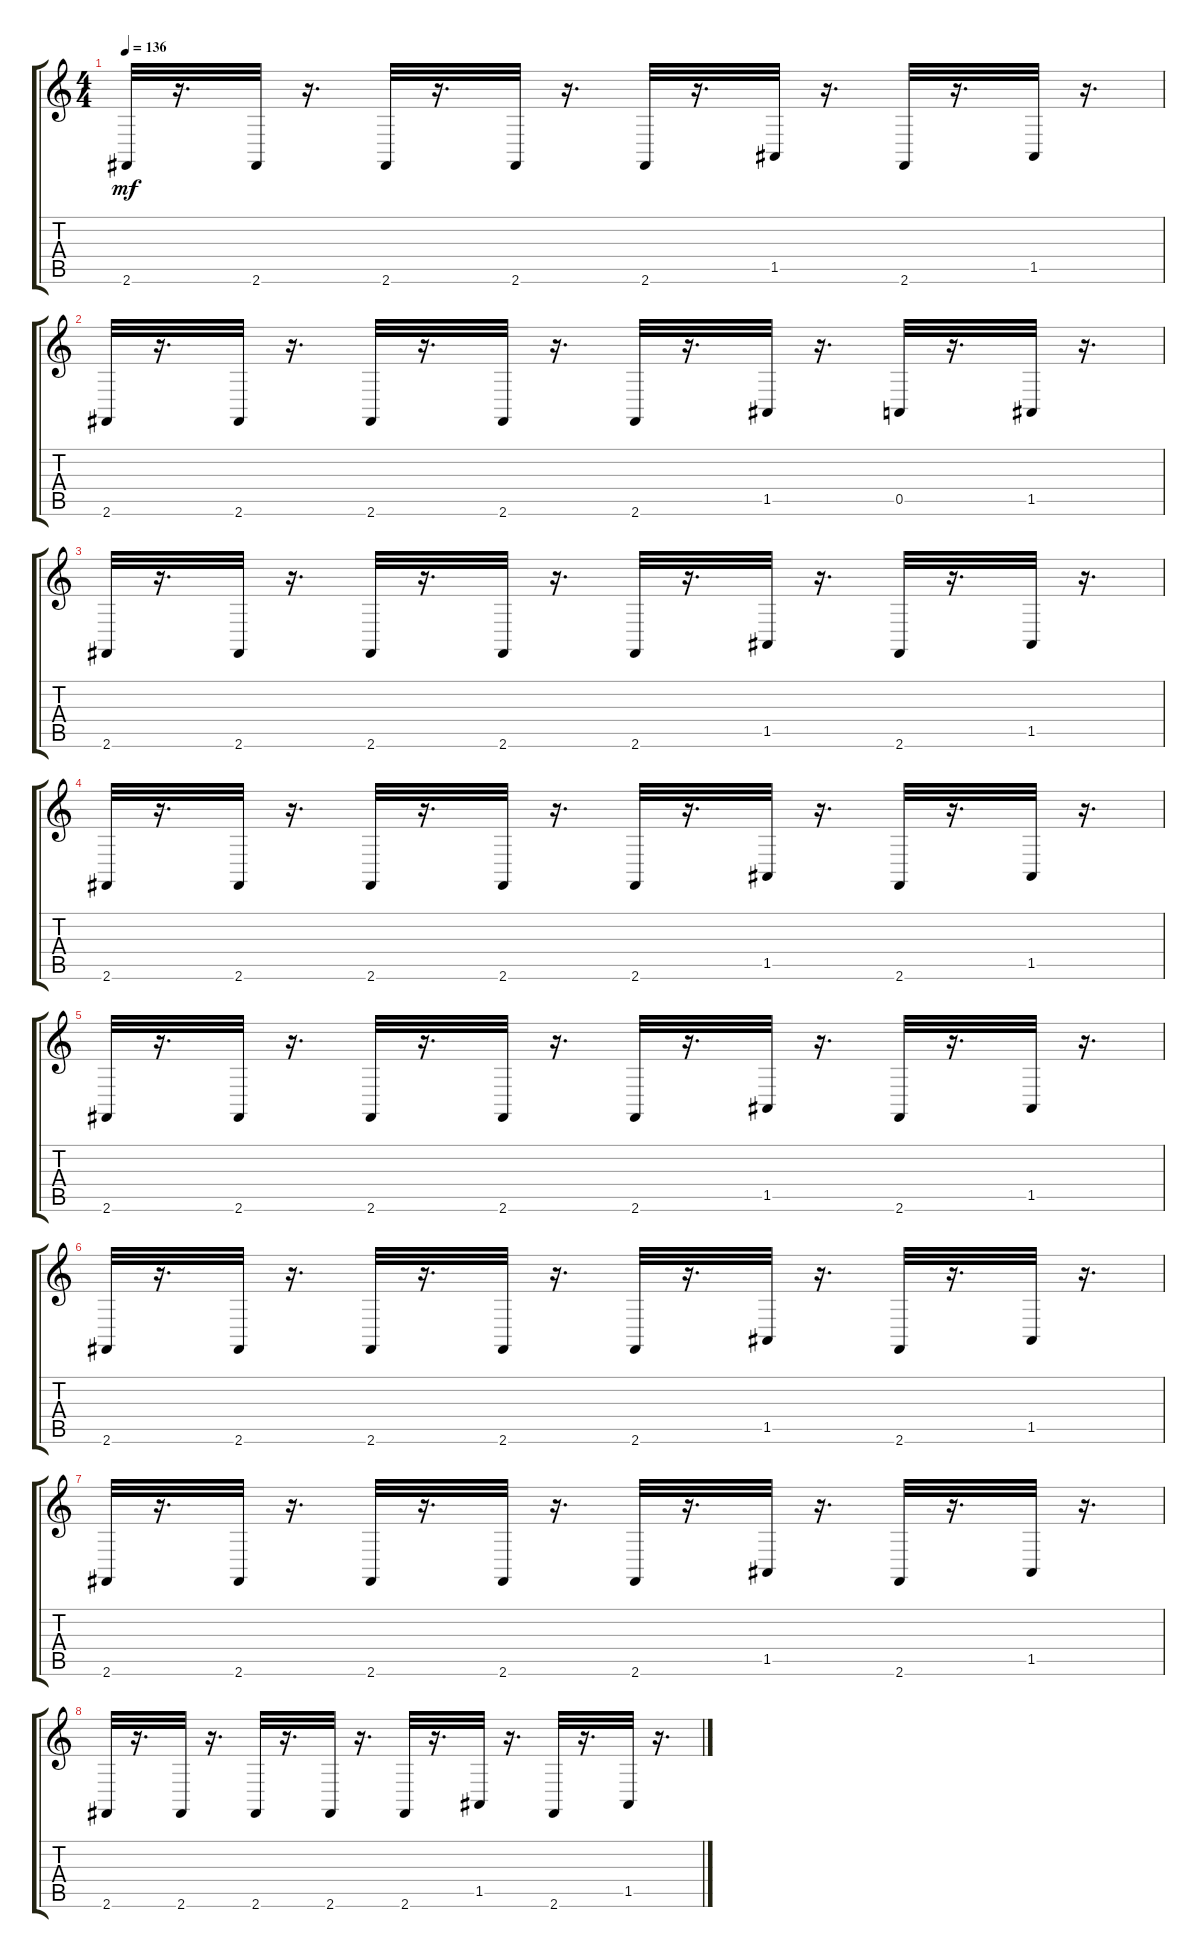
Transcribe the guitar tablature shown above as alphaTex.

\track "" {instrument drawbarorgan}
\staff {score tabs}
\tuning (E4 B3 G3 D3 A2 E2) {hide}
\ts (4 4)
\tempo 136
\clef g2
\ks c
2.6.32{dy mf} r.16{d} 2.6.32 r.16{d} 2.6.32 r.16{d} 2.6.32 r.16{d} 2.6.32 r.16{d} 1.5.32 r.16{d} 2.6.32 r.16{d} 1.5.32 r.16{d} |
2.6.32 r.16{d} 2.6.32 r.16{d} 2.6.32 r.16{d} 2.6.32 r.16{d} 2.6.32 r.16{d} 1.5.32 r.16{d} 0.5.32 r.16{d} 1.5.32 r.16{d} |
2.6.32 r.16{d} 2.6.32 r.16{d} 2.6.32 r.16{d} 2.6.32 r.16{d} 2.6.32 r.16{d} 1.5.32 r.16{d} 2.6.32 r.16{d} 1.5.32 r.16{d} |
2.6.32 r.16{d} 2.6.32 r.16{d} 2.6.32 r.16{d} 2.6.32 r.16{d} 2.6.32 r.16{d} 1.5.32 r.16{d} 2.6.32 r.16{d} 1.5.32 r.16{d} |
2.6.32 r.16{d} 2.6.32 r.16{d} 2.6.32 r.16{d} 2.6.32 r.16{d} 2.6.32 r.16{d} 1.5.32 r.16{d} 2.6.32 r.16{d} 1.5.32 r.16{d} |
2.6.32 r.16{d} 2.6.32 r.16{d} 2.6.32 r.16{d} 2.6.32 r.16{d} 2.6.32 r.16{d} 1.5.32 r.16{d} 2.6.32 r.16{d} 1.5.32 r.16{d} |
2.6.32 r.16{d} 2.6.32 r.16{d} 2.6.32 r.16{d} 2.6.32 r.16{d} 2.6.32 r.16{d} 1.5.32 r.16{d} 2.6.32 r.16{d} 1.5.32 r.16{d} |
2.6.32 r.16{d} 2.6.32 r.16{d} 2.6.32 r.16{d} 2.6.32 r.16{d} 2.6.32 r.16{d} 1.5.32 r.16{d} 2.6.32 r.16{d} 1.5.32 r.16{d}
